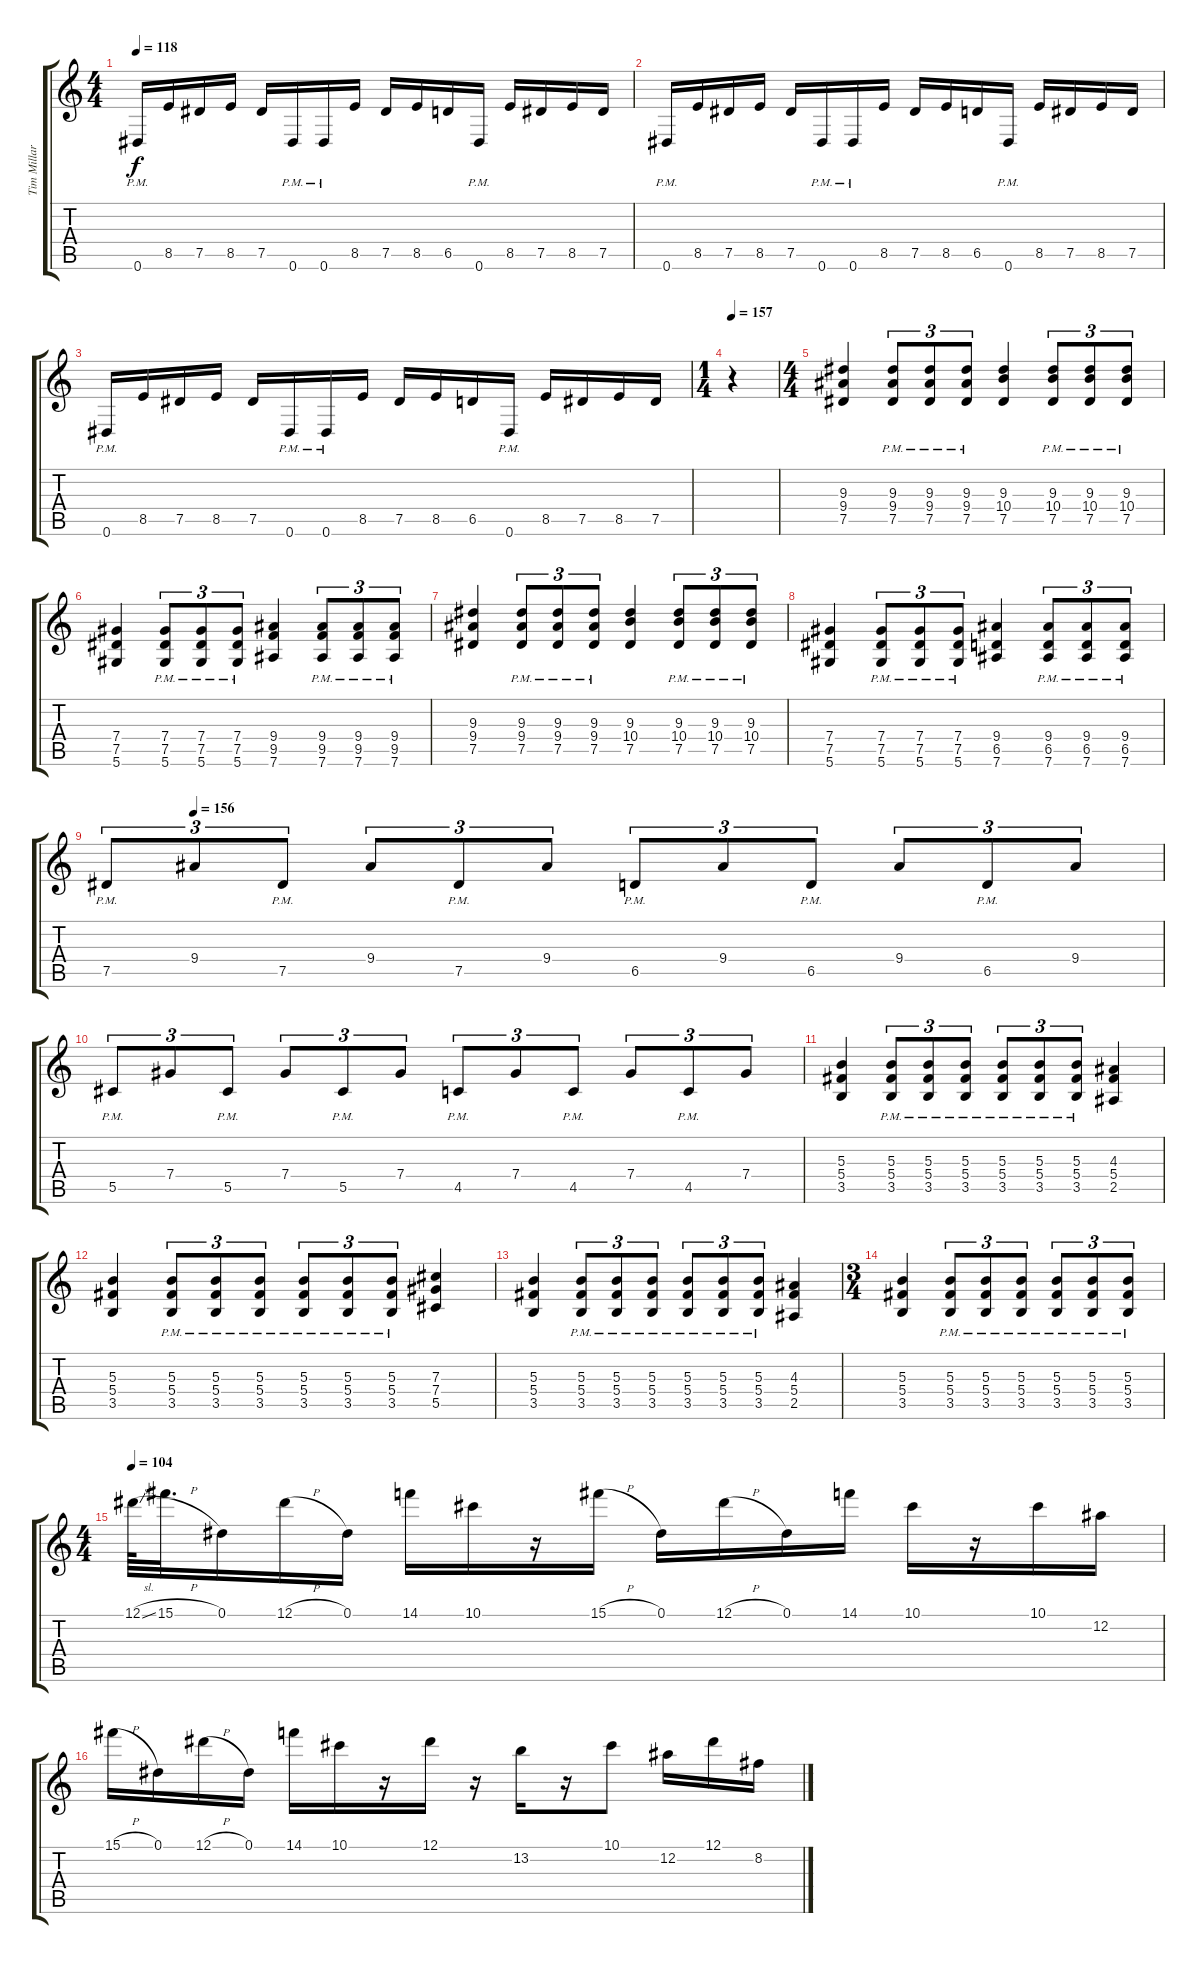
\track ("Tim Millar - Rythm Guitar" "Tim Millar") {instrument distortionguitar bank 255}
\staff {score tabs}
\tuning (Eb4 Bb3 Gb3 Db3 Ab2 Eb2) {hide}
\ts (4 4)
\tempo 118
\clef g2
\ks c
0.6{pm}.16{dy f} 8.5.16 7.5.16 8.5.16 7.5.16 0.6{pm}.16 0.6{pm}.16 8.5.16 7.5.16 8.5.16 6.5.16 0.6{pm}.16 8.5.16 7.5.16 8.5.16 7.5.16 |
0.6{pm}.16 8.5.16 7.5.16 8.5.16 7.5.16 0.6{pm}.16 0.6{pm}.16 8.5.16 7.5.16 8.5.16 6.5.16 0.6{pm}.16 8.5.16 7.5.16 8.5.16 7.5.16 |
0.6{pm}.16 8.5.16 7.5.16 8.5.16 7.5.16 0.6{pm}.16 0.6{pm}.16 8.5.16 7.5.16 8.5.16 6.5.16 0.6{pm}.16 8.5.16 7.5.16 8.5.16 7.5.16 |
\ts (1 4)
\tempo 157
r.4 |
\ts (4 4)
(9.3 9.4 7.5).4 (9.3{pm} 9.4{pm} 7.5{pm}).8{tu (3 2)} (9.3{pm} 9.4{pm} 7.5{pm}).8{tu (3 2)} (9.3{pm} 9.4{pm} 7.5{pm}).8{tu (3 2)} (9.3 10.4 7.5).4 (9.3{pm} 10.4{pm} 7.5{pm}).8{tu (3 2)} (9.3{pm} 10.4{pm} 7.5{pm}).8{tu (3 2)} (9.3{pm} 10.4{pm} 7.5{pm}).8{tu (3 2)} |
(7.4 7.5 5.6).4 (7.4{pm} 7.5{pm} 5.6{pm}).8{tu (3 2)} (7.4{pm} 7.5{pm} 5.6{pm}).8{tu (3 2)} (7.4{pm} 7.5{pm} 5.6{pm}).8{tu (3 2)} (9.4 9.5 7.6).4 (9.4{pm} 9.5{pm} 7.6{pm}).8{tu (3 2)} (9.4{pm} 9.5{pm} 7.6{pm}).8{tu (3 2)} (9.4{pm} 9.5{pm} 7.6{pm}).8{tu (3 2)} |
(9.3 9.4 7.5).4 (9.3{pm} 9.4{pm} 7.5{pm}).8{tu (3 2)} (9.3{pm} 9.4{pm} 7.5{pm}).8{tu (3 2)} (9.3{pm} 9.4{pm} 7.5{pm}).8{tu (3 2)} (9.3 10.4 7.5).4 (9.3{pm} 10.4{pm} 7.5{pm}).8{tu (3 2)} (9.3{pm} 10.4{pm} 7.5{pm}).8{tu (3 2)} (9.3{pm} 10.4{pm} 7.5{pm}).8{tu (3 2)} |
(7.4 7.5 5.6).4 (7.4{pm} 7.5{pm} 5.6{pm}).8{tu (3 2)} (7.4{pm} 7.5{pm} 5.6{pm}).8{tu (3 2)} (7.4{pm} 7.5{pm} 5.6{pm}).8{tu (3 2)} (9.4 6.5 7.6).4 (9.4{pm} 6.5{pm} 7.6{pm}).8{tu (3 2)} (9.4{pm} 6.5{pm} 7.6{pm}).8{tu (3 2)} (9.4{pm} 6.5{pm} 7.6{pm}).8{tu (3 2)} |
\tempo (156 0.08333333333333333)
7.5{pm}.8{tu (3 2)} 9.4.8{tu (3 2)} 7.5{pm}.8{tu (3 2)} 9.4.8{tu (3 2)} 7.5{pm}.8{tu (3 2)} 9.4.8{tu (3 2)} 6.5{pm}.8{tu (3 2)} 9.4.8{tu (3 2)} 6.5{pm}.8{tu (3 2)} 9.4.8{tu (3 2)} 6.5{pm}.8{tu (3 2)} 9.4.8{tu (3 2)} |
5.5{pm}.8{tu (3 2)} 7.4.8{tu (3 2)} 5.5{pm}.8{tu (3 2)} 7.4.8{tu (3 2)} 5.5{pm}.8{tu (3 2)} 7.4.8{tu (3 2)} 4.5{pm}.8{tu (3 2)} 7.4.8{tu (3 2)} 4.5{pm}.8{tu (3 2)} 7.4.8{tu (3 2)} 4.5{pm}.8{tu (3 2)} 7.4.8{tu (3 2)} |
(5.3 5.4 3.5).4 (5.3{pm} 5.4{pm} 3.5{pm}).8{tu (3 2)} (5.3{pm} 5.4{pm} 3.5{pm}).8{tu (3 2)} (5.3{pm} 5.4{pm} 3.5{pm}).8{tu (3 2)} (5.3{pm} 5.4{pm} 3.5{pm}).8{tu (3 2)} (5.3{pm} 5.4{pm} 3.5{pm}).8{tu (3 2)} (5.3{pm} 5.4{pm} 3.5{pm}).8{tu (3 2)} (4.3 5.4 2.5).4 |
(5.3 5.4 3.5).4 (5.3{pm} 5.4{pm} 3.5{pm}).8{tu (3 2)} (5.3{pm} 5.4{pm} 3.5{pm}).8{tu (3 2)} (5.3{pm} 5.4{pm} 3.5{pm}).8{tu (3 2)} (5.3{pm} 5.4{pm} 3.5{pm}).8{tu (3 2)} (5.3{pm} 5.4{pm} 3.5{pm}).8{tu (3 2)} (5.3{pm} 5.4{pm} 3.5{pm}).8{tu (3 2)} (7.3 7.4 5.5).4 |
(5.3 5.4 3.5).4 (5.3{pm} 5.4{pm} 3.5{pm}).8{tu (3 2)} (5.3{pm} 5.4{pm} 3.5{pm}).8{tu (3 2)} (5.3{pm} 5.4{pm} 3.5{pm}).8{tu (3 2)} (5.3{pm} 5.4{pm} 3.5{pm}).8{tu (3 2)} (5.3{pm} 5.4{pm} 3.5{pm}).8{tu (3 2)} (5.3{pm} 5.4{pm} 3.5{pm}).8{tu (3 2)} (4.3 5.4 2.5).4 |
\ts (3 4)
(5.3 5.4 3.5).4 (5.3{pm} 5.4{pm} 3.5{pm}).8{tu (3 2)} (5.3{pm} 5.4{pm} 3.5{pm}).8{tu (3 2)} (5.3{pm} 5.4{pm} 3.5{pm}).8{tu (3 2)} (5.3{pm} 5.4{pm} 3.5{pm}).8{tu (3 2)} (5.3{pm} 5.4{pm} 3.5{pm}).8{tu (3 2)} (5.3{pm} 5.4{pm} 3.5{pm}).8{tu (3 2)} |
\ts (4 4)
\tempo 104
12.1{sl}.64 15.1{h}.32{d} 0.1.16 12.1{h}.16 0.1.16 14.1.16 10.1.16 r.16 15.1{h}.16 0.1.16 12.1{h}.16 0.1.16 14.1.16 10.1.16 r.16 10.1.16 12.2.16 |
15.1{h}.16 0.1.16 12.1{h}.16 0.1.16 14.1.16 10.1.16 r.16 12.1.16 r.16 13.2.16 r.16 10.1.8 12.2.16 12.1.16 8.2.16
